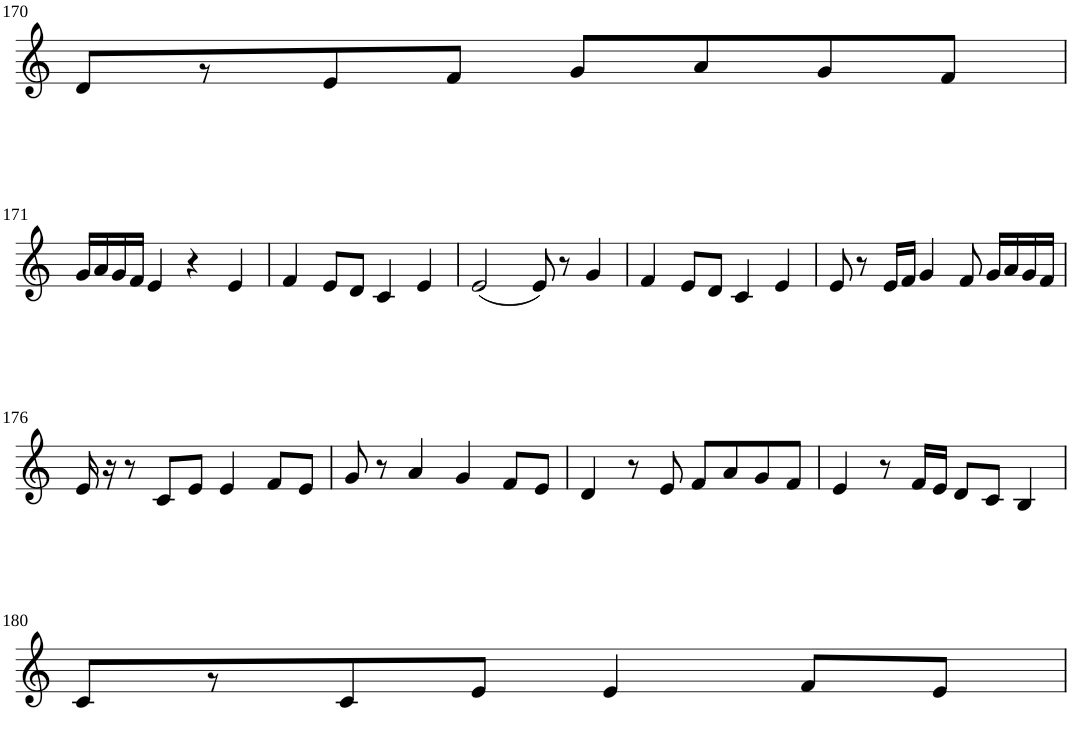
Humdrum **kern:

**kern
*part1
*staff1
*I"Violin
!!LO:PB:g=z
*clefG2
*k[]
*M4/4
=170
8d/L
8r
8e/
8f/J
8g/L
8a/
8g/
8f/J
!!LO:LB:g=z
=171
16g/LL
16a/
16g/
16f/JJ
4e/
4r
4e/
=172
4f/
8e/L
8d/J
4c/
4e/
=173
(2e/
8e/)
8r
4g/
=174
4f/
8e/L
8d/J
4c/
4e/
=175
8e/
8r
16e/LL
16f/JJ
4g/
8f/
16g/LL
16a/
16g/
16f/JJ
!!LO:LB:g=z
=176
16e/
16r
8r
8c/L
8e/J
4e/
8f/L
8e/J
=177
8g/
8r
4a/
4g/
8f/L
8e/J
=178
4d/
8r
8e/
8f/L
8a/
8g/
8f/J
=179
4e/
8r
16f/LL
16e/JJ
8d/L
8c/J
4B/
!!LO:LB:g=z
=180
8c/L
8r
8c/
8e/J
4e/
8f/L
8e/J
=
*-
